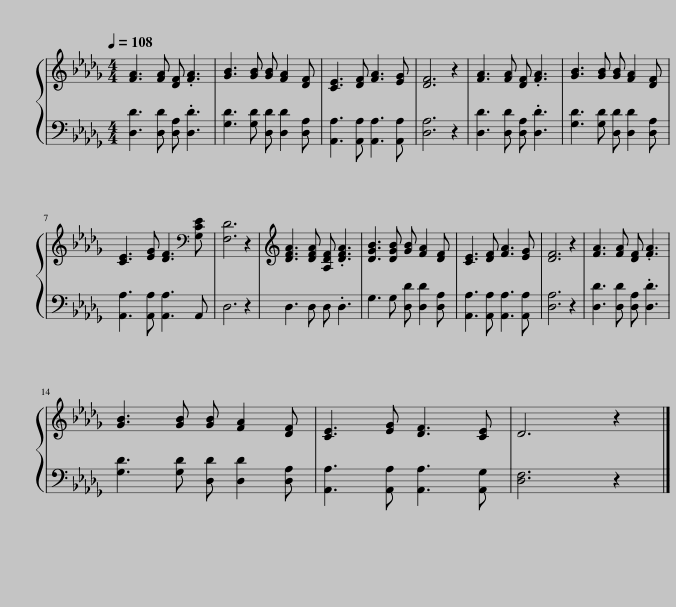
X:1
%%score { 1 | 2 }
L:1/8
Q:1/4=108
M:4/4
I:linebreak $
K:Db
V:1 treble
V:2 bass
V:1
 [FA]3 [FA] [DF] .[FA]3 | [GB]3 [GB] [GB] [FA]2 [DF] | [CE]3 [DF] [FA]3 [EG] | [DF]6 z2 | [FA]3 [FA] [DF] .[FA]3 | %5
 [GB]3 [GB] [GB] [FA]2 [DF] |$ [CE]3 [EG] [DF]3[K:bass] [G,CE] | [F,D]6 z2 | [DFA]3 [DFA] [A,DF] .[DFA]3 | [DGB]3 [DGB] [GB] [FA]2 [DF] | %10
 [CE]3 [DF] [FA]3 [EG] | [DF]6 z2 | [FA]3 [FA] [DF] .[FA]3 |$ [GB]3 [GB] [GB] [FA]2 [DF] | [CE]3 [EG] [DF]3 [CE] | %15
 D6 z2 |] %16
V:2
 [D,D]3 [D,D] [D,A,] .[D,D]3 | [G,D]3 [G,D] [D,D] [D,D]2 [D,A,] | [A,,A,]3 [A,,A,] [A,,A,]3 [A,,A,] | [D,A,]6 z2 | [D,D]3 [D,D] [D,A,] .[D,D]3 | %5
 [G,D]3 [G,D] [D,D] [D,D]2 [D,A,] |$ [A,,A,]3 [A,,A,] [A,,A,]3 A,, | D,6 z2 | D,3 D, D, .D,3 | G,3 G, [D,D] [D,D]2 [D,A,] | %10
 [A,,A,]3 [A,,A,] [A,,A,]3 [A,,A,] | [D,A,]6 z2 | [D,D]3 [D,D] [D,A,] .[D,D]3 |$ [G,D]3 [G,D] [D,D] [D,D]2 [D,A,] | [A,,A,]3 [A,,A,] [A,,A,]3 [A,,G,] | %15
 [D,F,]6 z2 |] %16
